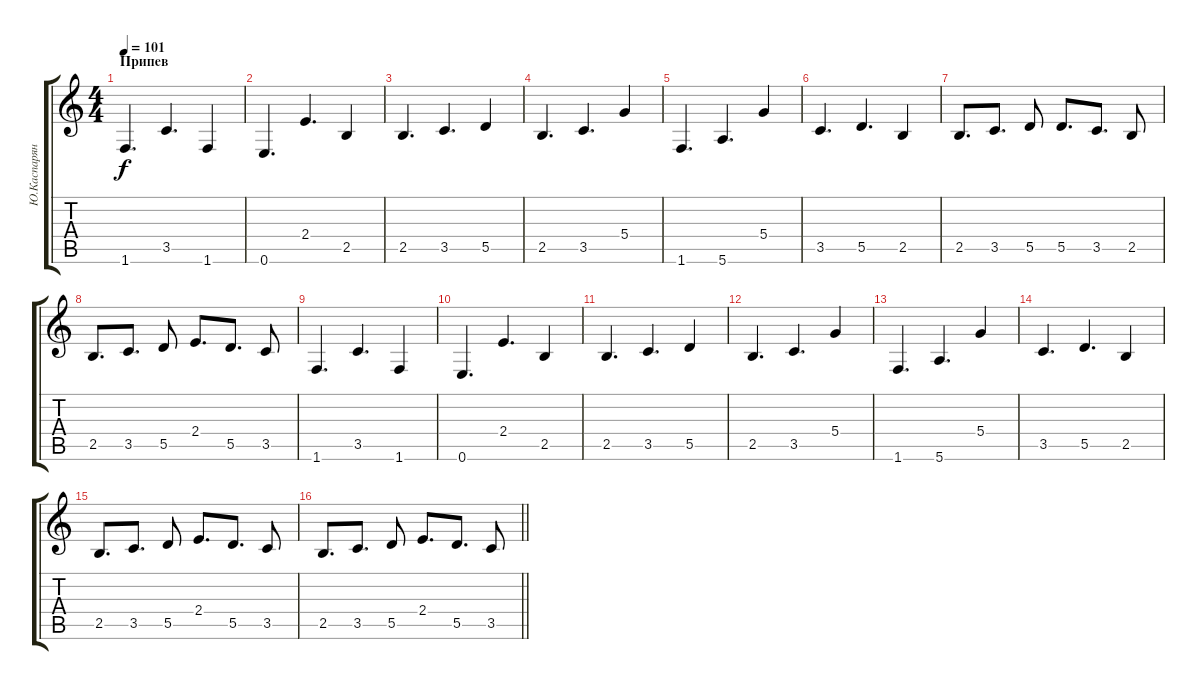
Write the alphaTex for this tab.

\track ("Ю.Каспарян" "Ю.Каспарян") {instrument overdrivenguitar}
\staff {score tabs}
\tuning (E4 B3 G3 D3 A2 E2) {hide}
\ts (4 4)
\section ("" "Припев")
\tempo 101
\clef g2
\ks c
1.6.4{d dy f} 3.5.4{d} 1.6.4 |
0.6.4{d} 2.4.4{d} 2.5.4 |
2.5.4{d} 3.5.4{d} 5.5.4 |
2.5.4{d} 3.5.4{d} 5.4.4 |
1.6.4{d} 5.6.4{d} 5.4.4 |
3.5.4{d} 5.5.4{d} 2.5.4 |
2.5.8{d} 3.5.8{d} 5.5.8 5.5.8{d} 3.5.8{d} 2.5.8 |
2.5.8{d} 3.5.8{d} 5.5.8 2.4.8{d} 5.5.8{d} 3.5.8 |
1.6.4{d} 3.5.4{d} 1.6.4 |
0.6.4{d} 2.4.4{d} 2.5.4 |
2.5.4{d} 3.5.4{d} 5.5.4 |
2.5.4{d} 3.5.4{d} 5.4.4 |
1.6.4{d} 5.6.4{d} 5.4.4 |
3.5.4{d} 5.5.4{d} 2.5.4 |
2.5.8{d} 3.5.8{d} 5.5.8 2.4.8{d} 5.5.8{d} 3.5.8 |
\barLineRight lightlight
2.5.8{d} 3.5.8{d} 5.5.8 2.4.8{d} 5.5.8{d} 3.5.8
